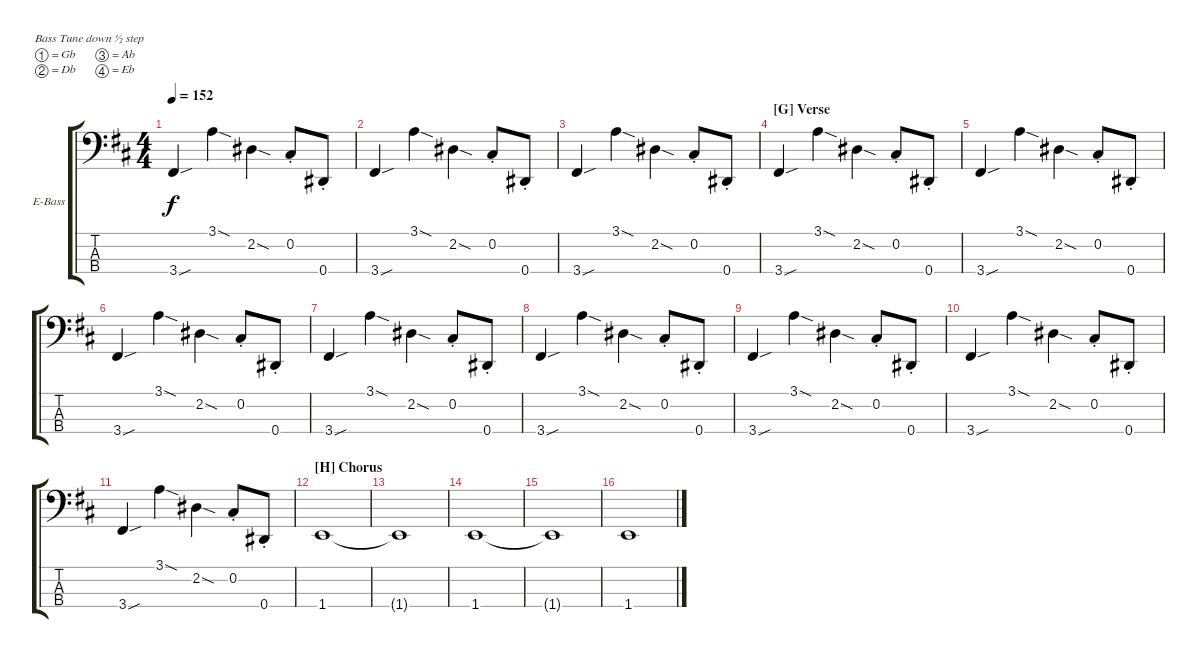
\defaultSystemsLayout 4
\bracketExtendMode groupsimilarinstruments
\firstSystemTrackNameOrientation horizontal
\otherSystemsTrackNameOrientation horizontal
\track ("Electric Bass" "E-Bass") {instrument electricbassfinger}
\staff {score tabs}
\tuning (Gb2 Db2 Ab1 Eb1)
\ts (4 4)
\tempo 152
\clef f4
\ks d
3.4{sou}.4{dy f} 3.1{sod}.4 2.2{sod}.4 0.2{st}.8 0.4{st}.8 |
3.4{sou}.4 3.1{sod}.4 2.2{sod}.4 0.2{st}.8 0.4{st}.8 |
3.4{sou}.4 3.1{sod}.4 2.2{sod}.4 0.2{st}.8 0.4{st}.8 |
\section ("G" "Verse")
3.4{sou}.4 3.1{sod}.4 2.2{sod}.4 0.2{st}.8 0.4{st}.8 |
3.4{sou}.4 3.1{sod}.4 2.2{sod}.4 0.2{st}.8 0.4{st}.8 |
3.4{sou}.4 3.1{sod}.4 2.2{sod}.4 0.2{st}.8 0.4{st}.8 |
3.4{sou}.4 3.1{sod}.4 2.2{sod}.4 0.2{st}.8 0.4{st}.8 |
3.4{sou}.4 3.1{sod}.4 2.2{sod}.4 0.2{st}.8 0.4{st}.8 |
3.4{sou}.4 3.1{sod}.4 2.2{sod}.4 0.2{st}.8 0.4{st}.8 |
3.4{sou}.4 3.1{sod}.4 2.2{sod}.4 0.2{st}.8 0.4{st}.8 |
3.4{sou}.4 3.1{sod}.4 2.2{sod}.4 0.2{st}.8 0.4{st}.8 |
\section ("H" "Chorus")
1.4.1 |
1.4{t}.1 |
1.4.1 |
1.4{t}.1 |
1.4.1
